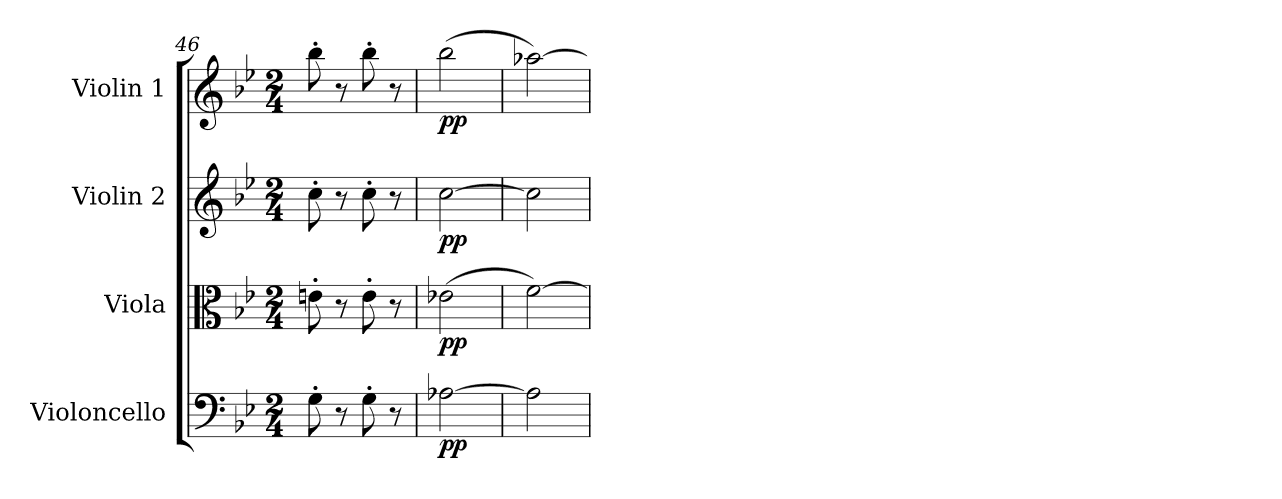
**kern	**dynam	**kern	**dynam	**kern	**dynam	**kern	**dynam
*part4	*part4	*part3	*part3	*part2	*part2	*part1	*part1
*staff4	*staff4	*staff3	*staff3	*staff2	*staff2	*staff1	*staff1
*I"Violoncello	*	*I"Viola	*	*I"Violin 2	*	*I"Violin 1	*
*I'Vc	*	*I'Vla	*	*I'Vln	*	*I'Vln	*
*clefF4	*	*clefC3	*	*clefG2	*	*clefG2	*
*k[b-e-]	*	*k[b-e-]	*	*k[b-e-]	*	*k[b-e-]	*
*M2/4	*	*M2/4	*	*M2/4	*	*M2/4	*
=46	=46	=46	=46	=46	=46	=46	=46
8G'\	.	8en'\	.	8cc'\	.	8bb-'\	.
8r	.	8r	.	8r	.	8r	.
8G'\	.	8e'\	.	8cc'\	.	8bb-'\	.
8r	.	8r	.	8r	.	8r	.
=47	=47	=47	=47	=47	=47	=47	=47
!	!LO:DY:b	!	!LO:DY:b	!	!LO:DY:b	!	!LO:DY:b
[2A-X\	pp	(2e-X\	pp	[2cc\	pp	(2bb-\	pp
=48	=48	=48	=48	=48	=48	=48	=48
2A-\]	.	[2f\)	.	2cc\]	.	[2aa-X\)	.
=	=	=	=	=	=	=	=
*-	*-	*-	*-	*-	*-	*-	*-
